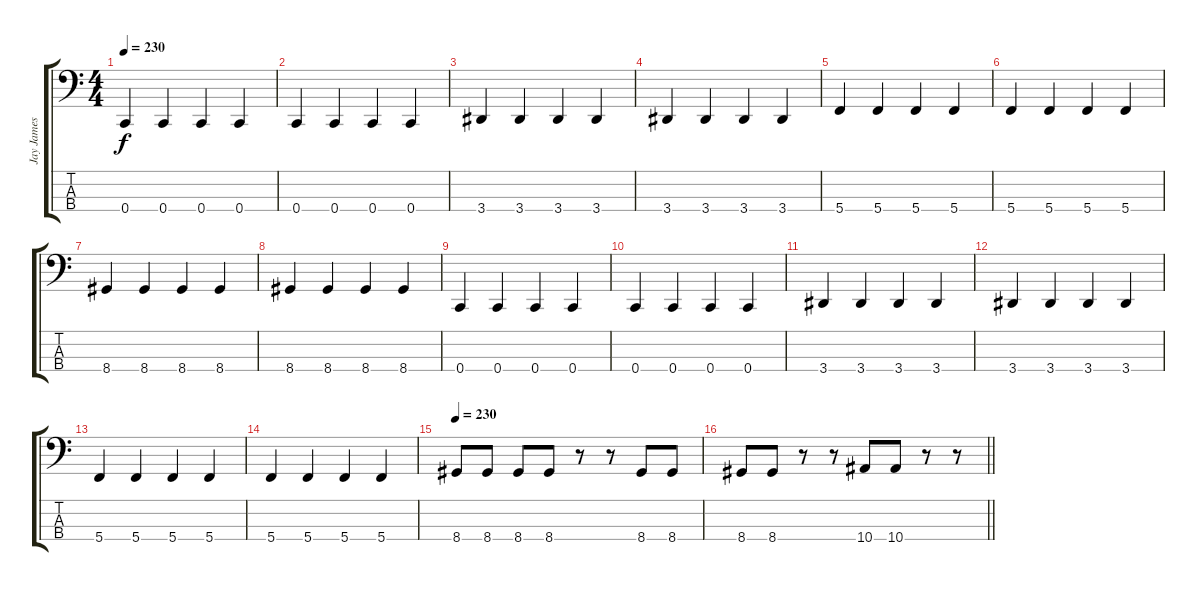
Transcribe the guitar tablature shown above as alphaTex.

\track ("Jay James" "Jay James") {instrument electricbassfinger}
\staff {score tabs}
\tuning (F2 C2 G1 C1) {hide}
\ts (4 4)
\tempo 230
\clef f4
\ks c
0.4.4{dy f} 0.4.4 0.4.4 0.4.4 |
0.4.4 0.4.4 0.4.4 0.4.4 |
3.4.4 3.4.4 3.4.4 3.4.4 |
3.4.4 3.4.4 3.4.4 3.4.4 |
5.4.4 5.4.4 5.4.4 5.4.4 |
5.4.4 5.4.4 5.4.4 5.4.4 |
8.4.4 8.4.4 8.4.4 8.4.4 |
8.4.4 8.4.4 8.4.4 8.4.4 |
0.4.4 0.4.4 0.4.4 0.4.4 |
0.4.4 0.4.4 0.4.4 0.4.4 |
3.4.4 3.4.4 3.4.4 3.4.4 |
3.4.4 3.4.4 3.4.4 3.4.4 |
5.4.4 5.4.4 5.4.4 5.4.4 |
5.4.4 5.4.4 5.4.4 5.4.4 |
\tempo 230
8.4.8 8.4.8 8.4.8 8.4.8 r.8 r.8 8.4.8 8.4.8 |
\barLineRight lightlight
8.4.8 8.4.8 r.8 r.8 10.4.8 10.4.8 r.8 r.8
